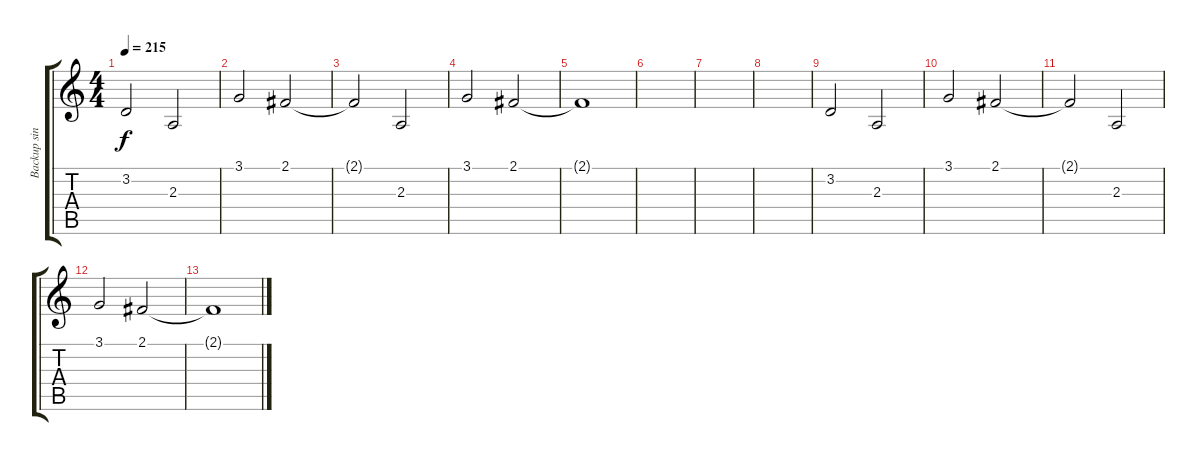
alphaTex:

\track ("Backup singers" "Backup sin") {instrument cello}
\staff {score tabs}
\tuning (E4 B3 G3 D3 A2 E2) {hide}
\ts (4 4)
\tempo 215
\clef g2
\ks aminor
3.2.2{dy f} 2.3.2 |
3.1.2 2.1.2 |
2.1{t}.2 2.3.2 |
3.1.2 2.1.2 |
2.1{t}.1 |
|
|
|
3.2.2 2.3.2 |
3.1.2 2.1.2 |
2.1{t}.2 2.3.2 |
3.1.2 2.1.2 |
2.1{t}.1
